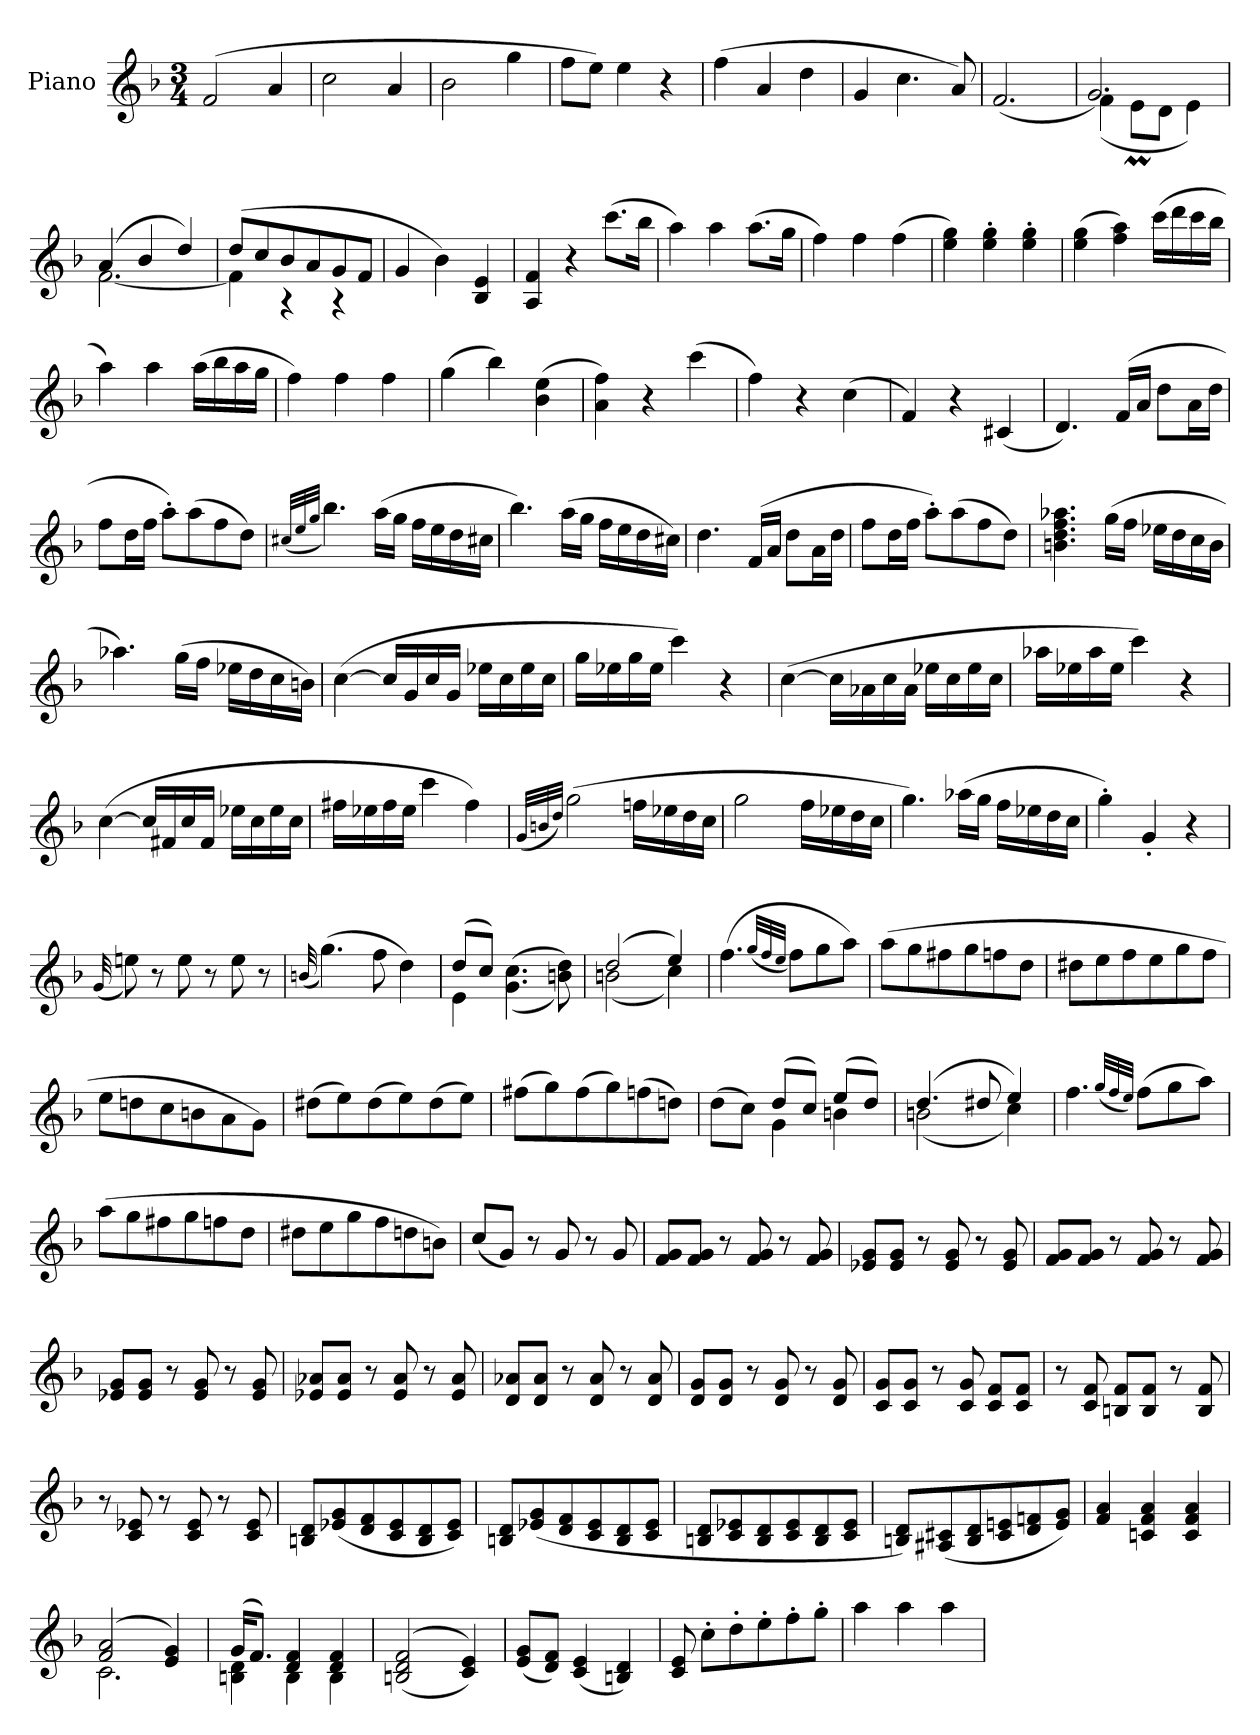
**kern
*part1
*staff1
*I"Piano
*I'Pno
*clefG2
*k[b-]
*F:
*M3/4
*MM144
=
(2f
4a
=
2cc
4a
=
2b-
4gg
=
8ffL
8eeJ)
4ee
4r
=
(4ff
4a
4dd
=
4g
4.cc
8a)
=
(2.f
=
*^
2.g)	(4f
.	8emL
.	8dJ
.	4e)
=	=
(4a	[2.f
4b-	.
4dd)	.
=	=
(8ddL	4f]
8cc	.
8b-	4rA
8a	.
8g	4rA
8fJ	.
*v	*v
=
4g
4b-)
4B- 4e
=
4A 4f
4r
(8.cccL
16bb-Jk
=
4aa)
4aa
(8.aaL
16ggJk
=
4ff)
4ff
(4ff
=
4ee 4gg)
4ee' 4gg'
4ee' 4gg'
=
(4ee 4gg
4ff 4aa)
(16cccLL
16ddd
16ccc
16bb-JJ
=
4aa)
4aa
(16aaLL
16bb-
16aa
16ggJJ
=
4ff)
4ff
4ff
=
(4gg
4bb-)
(4b- 4ee
=
4a 4ff)
4r
(4ccc
=
4ff)
4r
(4cc
=
4f)
4r
(4c#X
=
4.d)
(16fLL
16aJJ
8ddL
16aL
16ddJJ
=
8ffL
16ddL
16ffJJ
8aa'L)
(8aa
8ff
8ddJ)
=
(32qcc#XLLL
32qee
32qggJJJ
4.bb-)
(16aaLL
16ggJJ
16ffLL
16ee
16dd
16cc#XJJ
=
4.bb-)
(16aaLL
16ggJJ
16ffLL
16ee
16dd
16cc#XJJ)
=
4.dd
(16fLL
16aJJ
8ddL
16aL
16ddJJ
=
8ffL
16ddL
16ffJJ
8aa'L)
(8aa
8ff
8ddJ)
=
4.bn 4.dd 4.ff 4.aa-X
(16ggLL
16ffJJ
16ee-XLL
16dd
16cc
16bJJ
=
4.aa-X)
(16ggLL
16ffJJ
16ee-XLL
16dd
16cc
16bnJJ)
=
([4cc
16ccLL]
16g
16cc
16gJJ
16ee-XLL
16cc
16ee-
16ccJJ
=
16ggLL
16ee-X
16gg
16ee-JJ
4ccc)
4r
=
([4cc
16ccLL]
16a-X
16cc
16a-JJ
16ee-XLL
16cc
16ee-
16ccJJ
=
16aa-XLL
16ee-X
16aa-
16ee-JJ
4ccc)
4r
=
([4cc
16ccLL]
16f#X
16cc
16f#JJ
16ee-XLL
16cc
16ee-
16ccJJ
=
16ff#XLL
16ee-X
16ff#
16ee-JJ
4ccc
4ff#)
=
(32qgLLL
32qbn
32qddJJJ)
(2gg
16ffnLL
16ee-X
16dd
16ccJJ
=
2gg
16ffLL
16ee-X
16dd
16ccJJ
=
4.gg)
(16aa-XLL
16ggJJ
16ffLL
16ee-X
16dd
16ccJJ
=
4gg')
4g'
4r
=
(32qqg
8een)
8r
8ee
8r
8ee
8r
=
(32qqbn/
(4.gg)
8ff
4dd)
=
*^
(8ddL	4e
8ccJ)	.
2ryy	(<(>4.g\ 4.cc\
.	8bn 8dd))
=	=
(2dd	(2bn
4ee)	4cc)
*v	*v
=
(4.ff
(32qggLLL
32qff
32qeeJJJ
8ffL)
8gg
8aaJ)
=
(8aaL
8gg
8ff#X
8gg
8ffn
8ddJ
=
8dd#XL
8ee
8ff
8ee
8gg
8ffJ
=
8eeL
8ddn
8cc
8bn
8a
8gJ)
=
(8dd#XL
8ee)
(8dd#
8ee)
(8dd#
8eeJ)
=
(8ff#XL
8gg)
(8ff#
8gg)
(8ffn
8ddnJ)
=
*^
4ryy	(8ddL
.	8ccJ)
(8ddL	4g
8ccJ)	.
(8eeL	4bn
8ddJ)	.
=	=
(4.dd	(2bn
8dd#X	.
4ee)	4cc)
*v	*v
=
4.ff
(32qgg/LLL
32qff/
32qee/JJJ)
(8ffL
8gg
8aaJ)
=
(8aaL
8gg
8ff#X
8gg
8ffn
8ddJ
=
8dd#XL
8ee
8gg
8ff
8ddn
8bnJ)
=
(8ccL
8gJ)
8r
8g
8r
8g
=
8f 8gL
8f 8gJ
8r
8f 8g
8r
8f 8g
=
8e-X 8gL
8e- 8gJ
8r
8e- 8g
8r
8e- 8g
=
8f 8gL
8f 8gJ
8r
8f 8g
8r
8f 8g
=
8e-X 8gL
8e- 8gJ
8r
8e- 8g
8r
8e- 8g
=
8e-X 8a-XL
8e- 8a-J
8r
8e- 8a-
8r
8e- 8a-
=
8d 8a-XL
8d 8a-J
8r
8d 8a-
8r
8d 8a-
=
8d 8gL
8d 8gJ
8r
8d 8g
8r
8d 8g
=
8c 8gL
8c 8gJ
8r
8c 8g
8c 8fL
8c 8fJ
=
8r
8c 8f
8Bn 8fL
8B 8fJ
8r
8B 8f
=
8r
8c 8e-X
8r
8c 8e-
8r
8c 8e-
=
8Bn 8dL
(8e-X 8g
8d 8f
8c 8e-
8B 8d
8c 8e-J)
=
8Bn 8dL
(8e-X 8g
8d 8f
8c 8e-
8B 8d
8c 8e-J
=
8Bn 8dL
8c 8e-X
8B 8d
8c 8e-
8B 8d
8c 8e-J
=
8Bn 8dL)
(8A#X 8c#X
8B 8d
8c# 8en
8d 8fn
8e 8gJ)
=
4f 4a
4cn 4f 4a
4c 4f 4a
=
*^
(2f 2a	2.c
4e 4g)	.
=	=
(16gKL	4Bn 4d
8.fJ)	.
4d 4f	4B
4d 4f	4B
*v	*v
=
(<(>2Bn 2d 2f
4c 4e))
=
(8e 8gL
8d 8fJ)
(4c 4e
4Bn 4d)
=
8c 8e
8cc'L
8dd'
8ee'
8ff'
8gg'J
=
4aa
4aa
4aa
=
*-
